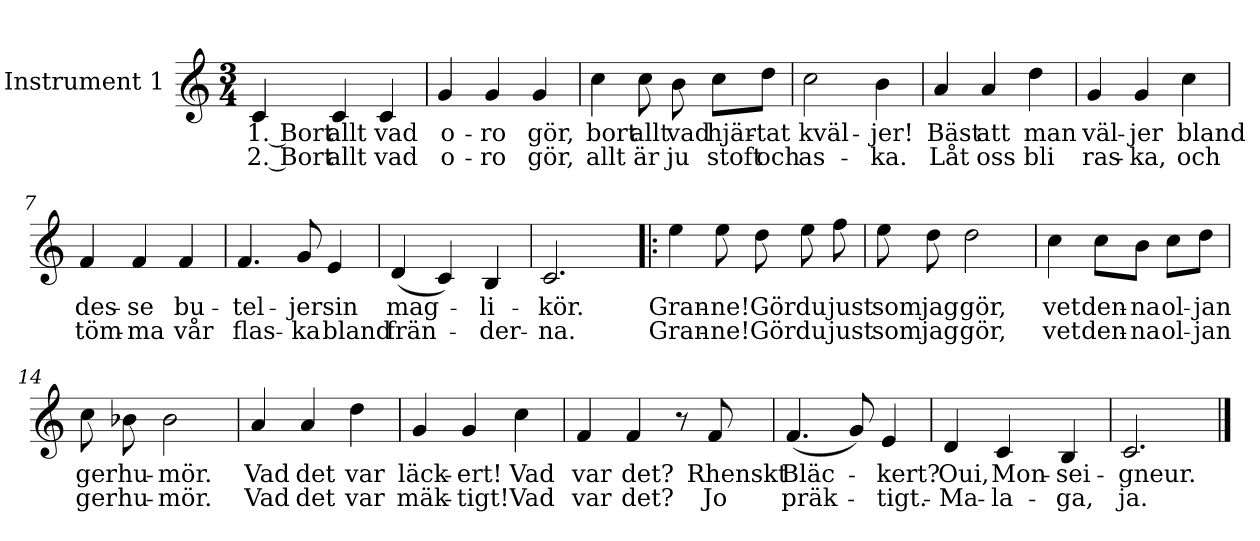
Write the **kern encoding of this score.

**kern	**text	**text
*part1	*part1	*part1
*staff1	*staff1	*staff1
*I"Instrument 1	*	*
*clefG2	*	*
*k[]	*	*
*M3/4	*	*
=1	=1	=1
!	!LO:LY:b	!LO:LY:b
4c/	1. Bort	2. Bort
!	!LO:LY:b	!LO:LY:b
4c/	allt	allt
!	!LO:LY:b	!LO:LY:b
4c/	vad	vad
=2	=2	=2
!	!LO:LY:b	!LO:LY:b
4g/	o-	o-
!	!LO:LY:b	!LO:LY:b
4g/	-ro	-ro
!	!LO:LY:b	!LO:LY:b
4g/	gör,	gör,
=3	=3	=3
!	!LO:LY:b	!LO:LY:b
4cc\	bort	allt
!	!LO:LY:b	!LO:LY:b
8cc\	allt	är
!	!LO:LY:b	!LO:LY:b
8b\	vad	ju
!	!LO:LY:b	!LO:LY:b
8cc\L	hjär-	stoft
!	!LO:LY:b	!LO:LY:b
8dd\J	-tat	och
=4	=4	=4
!	!LO:LY:b	!LO:LY:b
2cc\	kväl-	as-
!	!LO:LY:b	!LO:LY:b
4b\	-jer!	-ka.
=5	=5	=5
!	!LO:LY:b	!LO:LY:b
4a/	Bäst	Låt
!	!LO:LY:b	!LO:LY:b
4a/	att	oss
!	!LO:LY:b	!LO:LY:b
4dd\	man	bli
=6	=6	=6
!	!LO:LY:b	!LO:LY:b
4g/	väl-	ras-
!	!LO:LY:b	!LO:LY:b
4g/	-jer	-ka,
!	!LO:LY:b	!LO:LY:b
4cc\	bland	och
=7	=7	=7
!	!LO:LY:b	!LO:LY:b
4f/	des-	töm-
!	!LO:LY:b	!LO:LY:b
4f/	-se	-ma
!	!LO:LY:b	!LO:LY:b
4f/	bu-	vår
=8	=8	=8
!	!LO:LY:b	!LO:LY:b
4.f/	-tel-	flas-
!	!LO:LY:b	!LO:LY:b
8g/	-jer	-ka
!	!LO:LY:b	!LO:LY:b
4e/	sin	bland
=9	=9	=9
!	!LO:LY:b	!LO:LY:b
(<4d/	mag-	frän-
4c/)	.	.
!	!LO:LY:b	!LO:LY:b
4B/	-li-	-der-
=10	=10	=10
!	!LO:LY:b	!LO:LY:b
2.c/	-kör.	-na.
=11!|:	=11!|:	=11!|:
!	!LO:LY:b	!LO:LY:b
4ee\	Gran-	Gran-
!	!LO:LY:b	!LO:LY:b
8ee\	-ne!	-ne!
!	!LO:LY:b	!LO:LY:b
8dd\	Gör	Gör
!	!LO:LY:b	!LO:LY:b
8ee\	du	du
!	!LO:LY:b	!LO:LY:b
8ff\	just	just
=12	=12	=12
!	!LO:LY:b	!LO:LY:b
8ee\	som	som
!	!LO:LY:b	!LO:LY:b
8dd\	jag	jag
!	!LO:LY:b	!LO:LY:b
2dd\	gör,	gör,
!!LO:LB:g=z
=13	=13	=13
!	!LO:LY:b	!LO:LY:b
4cc\	vet	vet
!	!LO:LY:b	!LO:LY:b
8cc\L	den-	den-
!	!LO:LY:b	!LO:LY:b
8b\J	-na	-na
!	!LO:LY:b	!LO:LY:b
8cc\L	ol-	ol-
!	!LO:LY:b	!LO:LY:b
8dd\J	-jan	-jan
=14	=14	=14
!	!LO:LY:b	!LO:LY:b
8cc\	ger	ger
!	!LO:LY:b	!LO:LY:b
8b-X\	hu-	hu-
!	!LO:LY:b	!LO:LY:b
2b-\	-mör.	-mör.
=15	=15	=15
!	!LO:LY:b	!LO:LY:b
4a/	Vad	Vad
!	!LO:LY:b	!LO:LY:b
4a/	det	det
!	!LO:LY:b	!LO:LY:b
4dd\	var	var
=16	=16	=16
!	!LO:LY:b	!LO:LY:b
4g/	läck-	mäk-
!	!LO:LY:b	!LO:LY:b
4g/	-ert!	-tigt!
!	!LO:LY:b	!LO:LY:b
4cc\	Vad	Vad
=17	=17	=17
!	!LO:LY:b	!LO:LY:b
4f/	var	var
!	!LO:LY:b	!LO:LY:b
4f/	det?	det?
8r	.	.
!	!LO:LY:b	!LO:LY:b
8f/	Rhenskt	Jo
=18	=18	=18
!	!LO:LY:b	!LO:LY:b
(<4.f/	Bläc-	präk-
8g/)	.	.
!	!LO:LY:b	!LO:LY:b
4e/	-kert?	-tigt.-
=19	=19	=19
!	!LO:LY:b	!LO:LY:b
4d/	Oui,	-Ma-
!	!LO:LY:b	!LO:LY:b
4c/	Mon-	-la-
!	!LO:LY:b	!LO:LY:b
4B/	-sei-	-ga,
=20	=20	=20
!	!LO:LY:b	!LO:LY:b
2.c/	-gneur.	ja.
==	==	==
*-	*-	*-
